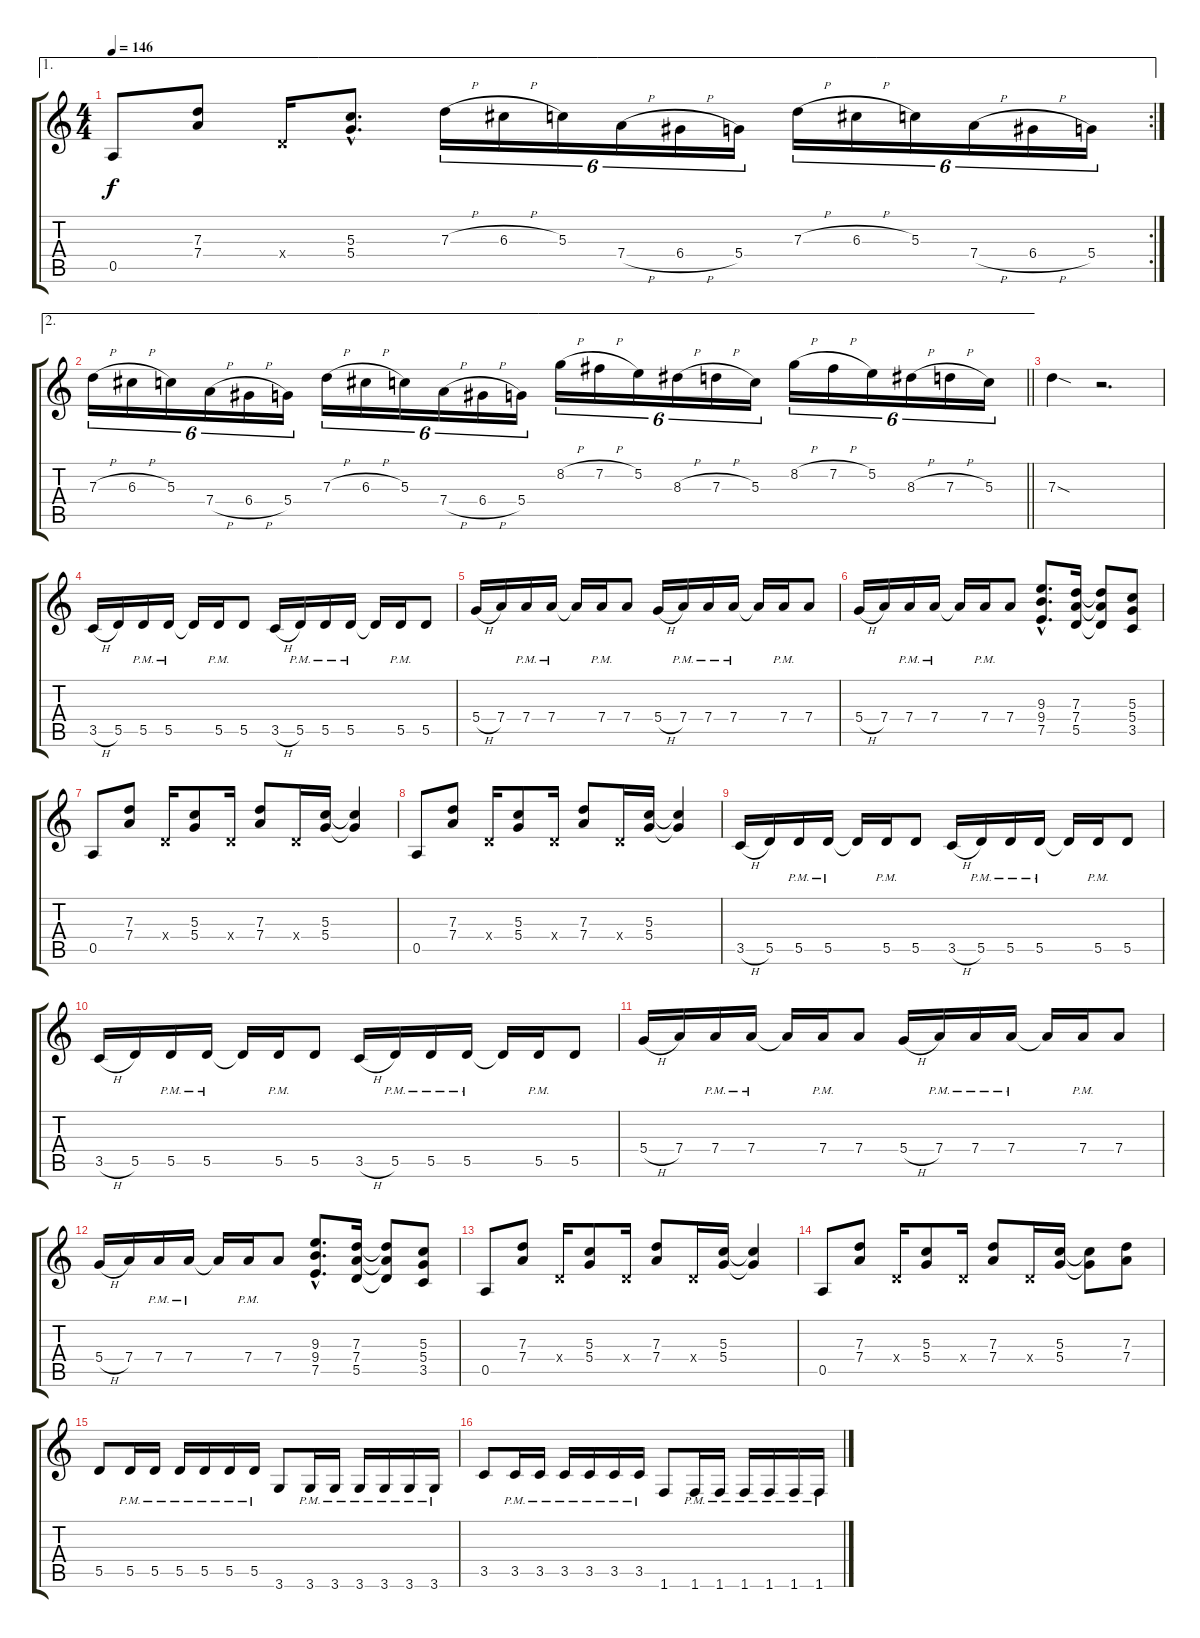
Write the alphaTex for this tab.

\track "" {instrument distortionguitar}
\staff {score tabs}
\tuning (E4 B3 G3 D3 A2 E2) {hide}
\ae 1
\rc 2
\ts (4 4)
\tempo 146
\clef g2
\ks c
0.5.8{dy f} (7.3 7.4).8 0.4{x}.16 (5.3{hac} 5.4{hac}).8{d} 7.3{h}.16{tu (6 4)} 6.3{h}.16{tu (6 4)} 5.3.16{tu (6 4)} 7.4{h}.16{tu (6 4)} 6.4{h}.16{tu (6 4)} 5.4.16{tu (6 4)} 7.3{h}.16{tu (6 4)} 6.3{h}.16{tu (6 4)} 5.3.16{tu (6 4)} 7.4{h}.16{tu (6 4)} 6.4{h}.16{tu (6 4)} 5.4.16{tu (6 4)} |
\ae 2
\barLineRight lightlight
7.3{h}.16{tu (6 4)} 6.3{h}.16{tu (6 4)} 5.3.16{tu (6 4)} 7.4{h}.16{tu (6 4)} 6.4{h}.16{tu (6 4)} 5.4.16{tu (6 4)} 7.3{h}.16{tu (6 4)} 6.3{h}.16{tu (6 4)} 5.3.16{tu (6 4)} 7.4{h}.16{tu (6 4)} 6.4{h}.16{tu (6 4)} 5.4.16{tu (6 4)} 8.2{h}.16{tu (6 4)} 7.2{h}.16{tu (6 4)} 5.2.16{tu (6 4)} 8.3{h}.16{tu (6 4)} 7.3{h}.16{tu (6 4)} 5.3.16{tu (6 4)} 8.2{h}.16{tu (6 4)} 7.2{h}.16{tu (6 4)} 5.2.16{tu (6 4)} 8.3{h}.16{tu (6 4)} 7.3{h}.16{tu (6 4)} 5.3.16{tu (6 4)} |
7.3{sod}.4 r.2{d} |
3.5{h}.16 5.5.16 5.5{pm}.16 5.5{pm}.16 5.5{t}.16 5.5{pm}.16 5.5.8 3.5{h}.16 5.5{pm}.16 5.5{pm}.16 5.5{pm}.16 5.5{t}.16 5.5{pm}.16 5.5.8 |
5.4{h}.16 7.4.16 7.4{pm}.16 7.4{pm}.16 7.4{t}.16 7.4{pm}.16 7.4.8 5.4{h}.16 7.4{pm}.16 7.4{pm}.16 7.4{pm}.16 7.4{t}.16 7.4{pm}.16 7.4.8 |
5.4{h}.16 7.4.16 7.4{pm}.16 7.4{pm}.16 7.4{t}.16 7.4{pm}.16 7.4.8 (9.3{hac} 9.4{hac} 7.5{hac}).8{d} (7.3 7.4 5.5).16 (7.3{t} 7.4{t} 5.5{t}).8 (5.3 5.4 3.5).8 |
0.5.8 (7.3 7.4).8 0.4{x}.16 (5.3 5.4).8 0.4{x}.16 (7.3 7.4).8 0.4{x}.16 (5.3 5.4).16 (5.3{t} 5.4{t}).4 |
0.5.8 (7.3 7.4).8 0.4{x}.16 (5.3 5.4).8 0.4{x}.16 (7.3 7.4).8 0.4{x}.16 (5.3 5.4).16 (5.3{t} 5.4{t}).4 |
3.5{h}.16 5.5.16 5.5{pm}.16 5.5{pm}.16 5.5{t}.16 5.5{pm}.16 5.5.8 3.5{h}.16 5.5{pm}.16 5.5{pm}.16 5.5{pm}.16 5.5{t}.16 5.5{pm}.16 5.5.8 |
3.5{h}.16 5.5.16 5.5{pm}.16 5.5{pm}.16 5.5{t}.16 5.5{pm}.16 5.5.8 3.5{h}.16 5.5{pm}.16 5.5{pm}.16 5.5{pm}.16 5.5{t}.16 5.5{pm}.16 5.5.8 |
5.4{h}.16 7.4.16 7.4{pm}.16 7.4{pm}.16 7.4{t}.16 7.4{pm}.16 7.4.8 5.4{h}.16 7.4{pm}.16 7.4{pm}.16 7.4{pm}.16 7.4{t}.16 7.4{pm}.16 7.4.8 |
5.4{h}.16 7.4.16 7.4{pm}.16 7.4{pm}.16 7.4{t}.16 7.4{pm}.16 7.4.8 (9.3{hac} 9.4{hac} 7.5{hac}).8{d} (7.3 7.4 5.5).16 (7.3{t} 7.4{t} 5.5{t}).8 (5.3 5.4 3.5).8 |
0.5.8 (7.3 7.4).8 0.4{x}.16 (5.3 5.4).8 0.4{x}.16 (7.3 7.4).8 0.4{x}.16 (5.3 5.4).16 (5.3{t} 5.4{t}).4 |
0.5.8 (7.3 7.4).8 0.4{x}.16 (5.3 5.4).8 0.4{x}.16 (7.3 7.4).8 0.4{x}.16 (5.3 5.4).16 (5.3{t} 5.4{t}).8 (7.3 7.4).8 |
5.5.8 5.5{pm}.16 5.5{pm}.16 5.5{pm}.16 5.5{pm}.16 5.5{pm}.16 5.5{pm}.16 3.6.8 3.6{pm}.16 3.6{pm}.16 3.6{pm}.16 3.6{pm}.16 3.6{pm}.16 3.6{pm}.16 |
3.5.8 3.5{pm}.16 3.5{pm}.16 3.5{pm}.16 3.5{pm}.16 3.5{pm}.16 3.5{pm}.16 1.6.8 1.6{pm}.16 1.6{pm}.16 1.6{pm}.16 1.6{pm}.16 1.6{pm}.16 1.6{pm}.16
